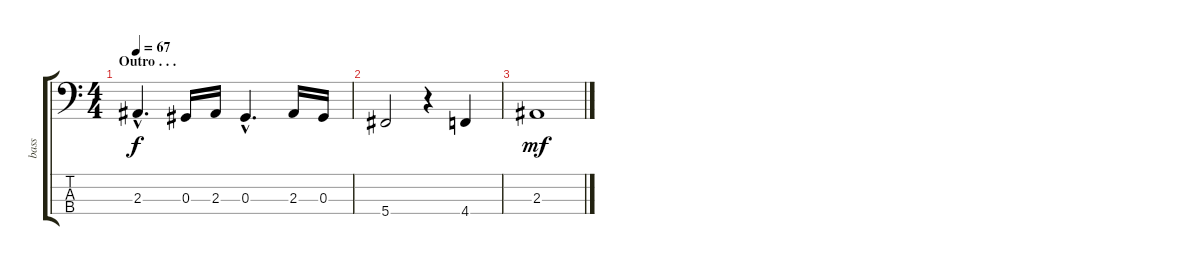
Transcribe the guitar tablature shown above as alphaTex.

\track ("bass" "bass") {instrument electricbasspick}
\staff {score tabs}
\tuning (Gb2 Db2 Ab1 Db1) {hide}
\ts (4 4)
\section ("" "Outro . . .")
\tempo 67
\clef f4
\ks c
2.3{hac}.4{d dy f} 0.3.16 2.3.16 0.3{hac}.4{d} 2.3.16 0.3.16 |
5.4.2 r.4 4.4.4 |
2.3.1{dy mf}
